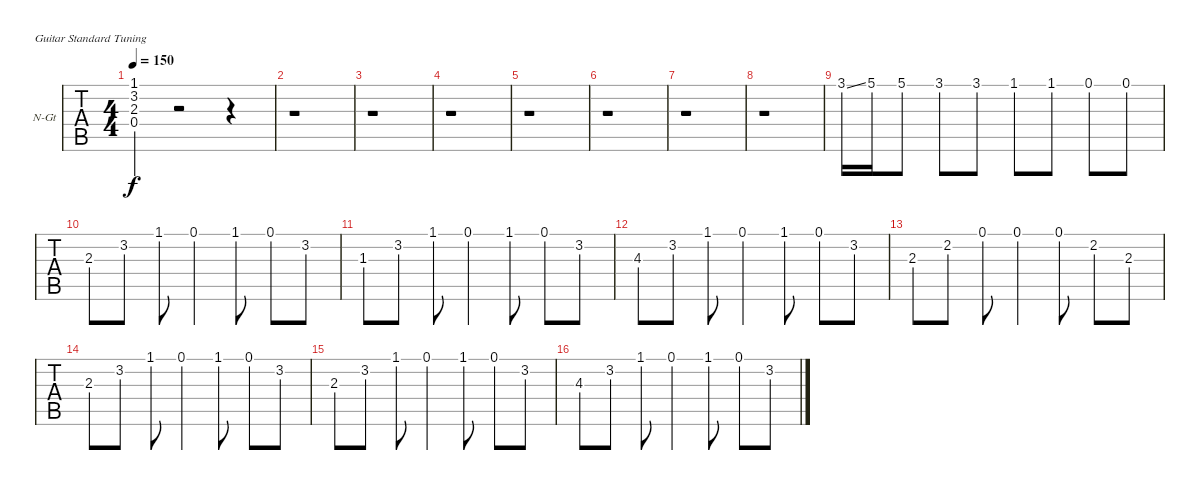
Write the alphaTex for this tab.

\bracketExtendMode groupsimilarinstruments
\firstSystemTrackNameOrientation horizontal
\otherSystemsTrackNameOrientation horizontal
\track ("Guitar" "N-Gt") {instrument acousticguitarnylon}
\staff {tabs}
\tuning (E4 B3 G3 D3 A2 E2)
\ts (4 4)
\tempo 150
\clef g2
\ks c
(1.1 3.2 2.3 0.4).4{dy f} r.2 r.4 |
r.1 |
r.1 |
r.1 |
r.1 |
r.1 |
r.1 |
r.1 |
3.1{ss}.16 5.1.16 5.1.8 3.1.8 3.1.8 1.1.8 1.1.8 0.1.8 0.1.8 |
2.3.8 3.2.8 1.1.8 0.1.4 1.1.8 0.1.8 3.2.8 |
1.3.8 3.2.8 1.1.8 0.1.4 1.1.8 0.1.8 3.2.8 |
4.3.8 3.2.8 1.1.8 0.1.4 1.1.8 0.1.8 3.2.8 |
2.3.8 2.2.8 0.1.8 0.1.4 0.1.8 2.2.8 2.3.8 |
2.3.8 3.2.8 1.1.8 0.1.4 1.1.8 0.1.8 3.2.8 |
2.3.8 3.2.8 1.1.8 0.1.4 1.1.8 0.1.8 3.2.8 |
4.3.8 3.2.8 1.1.8 0.1.4 1.1.8 0.1.8 3.2.8
